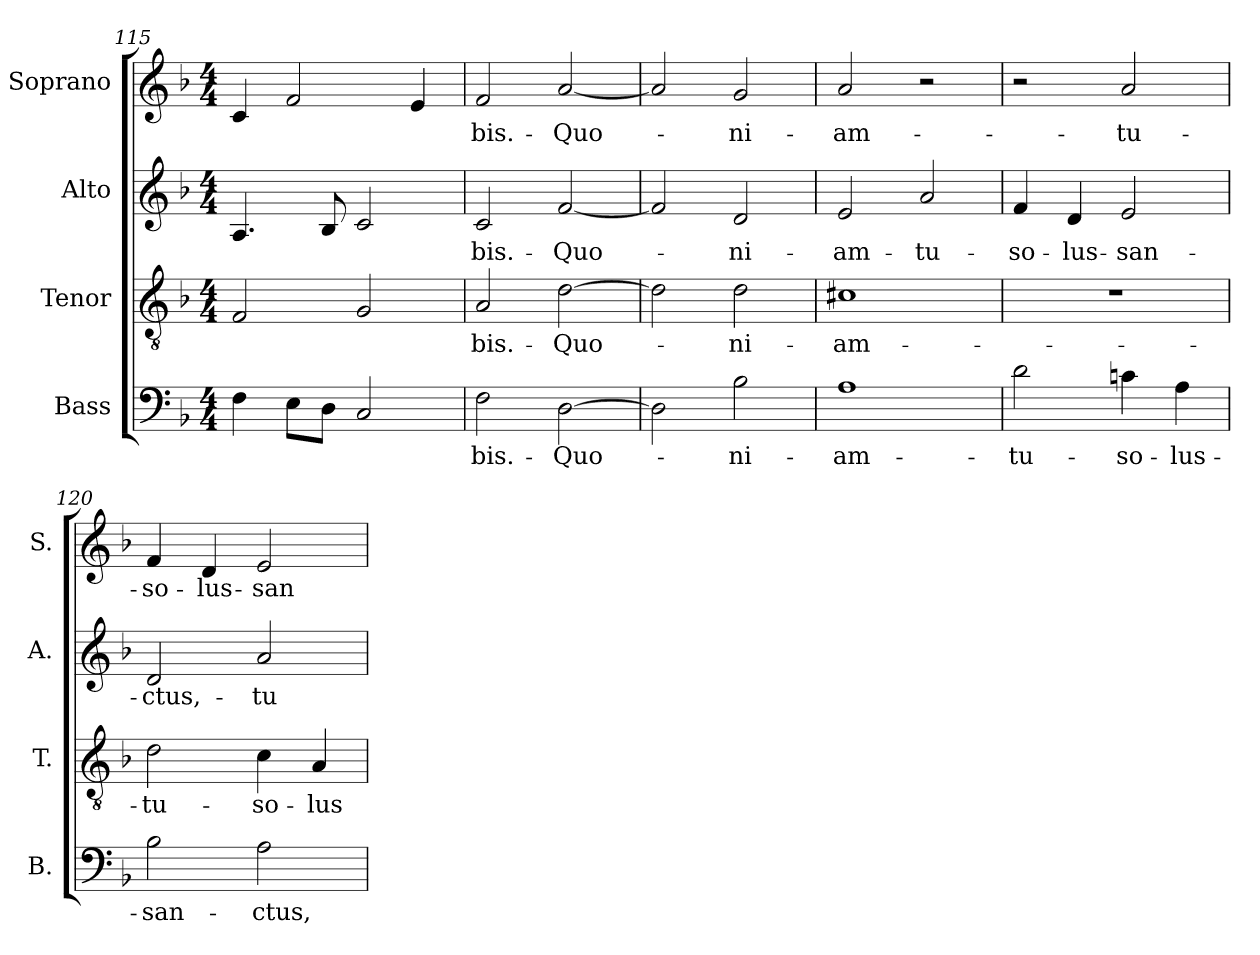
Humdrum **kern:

**kern	**text	**kern	**text	**kern	**text	**kern	**text
*part4	*part4	*part3	*part3	*part2	*part2	*part1	*part1
*staff4	*staff4	*staff3	*staff3	*staff2	*staff2	*staff1	*staff1
*I"Bass	*	*I"Tenor	*	*I"Alto	*	*I"Soprano	*
*I'B.	*	*I'T.	*	*I'A.	*	*I'S.	*
*clefF4	*	*clefGv2	*	*clefG2	*	*clefG2	*
*	*	*ITrd7c12	*	*	*	*	*
*k[b-]	*	*k[b-]	*	*k[b-]	*	*k[b-]	*
*F:	*	*F:	*	*F:	*	*F:	*
*M4/4	*	*M4/4	*	*M4/4	*	*M4/4	*
=115	=115	=115	=115	=115	=115	=115	=115
4Fi\	.	2FFi/	.	4.Ai/	.	4ci/	.
8Ei\L	.	.	.	.	.	2fi/	.
8Di\J	.	.	.	8B-i/	.	.	.
2Ci/	.	2GGi/	.	2ci/	.	.	.
.	.	.	.	.	.	4ei/	.
=116	=116	=116	=116	=116	=116	=116	=116
!	!LO:LY:b:color=#000000	!	!	!	!	!	!
!	!	!	!LO:LY:b:color=#000000	!	!	!	!
!	!	!	!	!	!LO:LY:b:color=#000000	!	!
!	!	!	!	!	!	!	!LO:LY:b:color=#000000
2Fi\	-bis.-	2AAi/	-bis.-	2ci/	-bis.-	2fi/	-bis.-
!	!LO:LY:b:color=#000000	!	!	!	!	!	!
!	!	!	!LO:LY:b:color=#000000	!	!	!	!
!	!	!	!	!	!LO:LY:b:color=#000000	!	!
!	!	!	!	!	!	!	!LO:LY:b:color=#000000
[2Di\	-Quo-	[2Di\	-Quo-	[2fi/	-Quo-	[2ai/	-Quo-
=117	=117	=117	=117	=117	=117	=117	=117
2Di\]	.	2Di\]	.	2fi/]	.	2ai/]	.
!	!LO:LY:b:color=#000000	!	!	!	!	!	!
!	!	!	!LO:LY:b:color=#000000	!	!	!	!
!	!	!	!	!	!LO:LY:b:color=#000000	!	!
!	!	!	!	!	!	!	!LO:LY:b:color=#000000
2B-i\	-ni-	2Di\	-ni-	2di/	-ni-	2gi/	-ni-
=118	=118	=118	=118	=118	=118	=118	=118
!	!LO:LY:b:color=#000000	!	!	!	!	!	!
!	!	!	!LO:LY:b:color=#000000	!	!	!	!
!	!	!	!	!	!LO:LY:b:color=#000000	!	!
!	!	!	!	!	!	!	!LO:LY:b:color=#000000
1Ai	-am-	1C#Xi	-am-	2ei/	-am-	2ai/	-am-
!	!	!	!	!	!LO:LY:b:color=#000000	!	!
.	.	.	.	2ai/	-tu-	2r	.
=119	=119	=119	=119	=119	=119	=119	=119
!	!LO:LY:b:color=#000000	!	!	!	!	!	!
!	!	!	!	!	!LO:LY:b:color=#000000	!	!
2di\	-tu-	1r	.	4fi/	-so-	2r	.
!	!	!	!	!	!LO:LY:b:color=#000000	!	!
.	.	.	.	4di/	-lus-	.	.
!	!LO:LY:b:color=#000000	!	!	!	!	!	!
!	!	!	!	!	!LO:LY:b:color=#000000	!	!
!	!	!	!	!	!	!	!LO:LY:b:color=#000000
4cni\	-so-	.	.	2ei/	-san-	2ai/	-tu-
!	!LO:LY:b:color=#000000	!	!	!	!	!	!
4Ai\	-lus-	.	.	.	.	.	.
!!LO:LB:g=z
=120	=120	=120	=120	=120	=120	=120	=120
!	!LO:LY:b:color=#000000	!	!	!	!	!	!
!	!	!	!LO:LY:b:color=#000000	!	!	!	!
!	!	!	!	!	!LO:LY:b:color=#000000	!	!
!	!	!	!	!	!	!	!LO:LY:b:color=#000000
2B-i\	-san-	2Di\	-tu-	2di/	-ctus,-	4fi/	-so-
!	!	!	!	!	!	!	!LO:LY:b:color=#000000
.	.	.	.	.	.	4di/	-lus-
!	!LO:LY:b:color=#000000	!	!	!	!	!	!
!	!	!	!LO:LY:b:color=#000000	!	!	!	!
!	!	!	!	!	!LO:LY:b:color=#000000	!	!
!	!	!	!	!	!	!	!LO:LY:b:color=#000000
2Ai\	-ctus,-	4Ci\	-so-	2ai/	-tu-	2ei/	-san-
!	!	!	!LO:LY:b:color=#000000	!	!	!	!
.	.	4AAi/	-lus-	.	.	.	.
=	=	=	=	=	=	=	=
*-	*-	*-	*-	*-	*-	*-	*-
